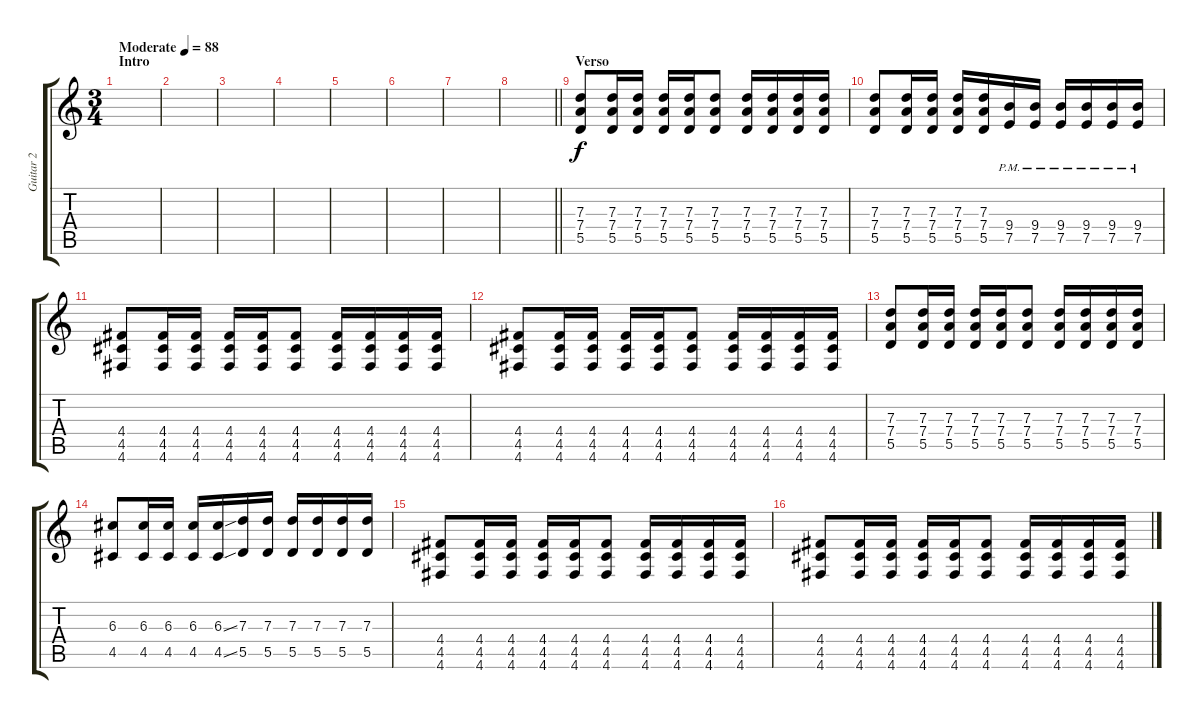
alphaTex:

\track ("Guitar 2" "Guitar 2") {instrument electricguitarjazz}
\staff {score tabs}
\tuning (E4 B3 G3 D3 A2 D2) {hide}
\ts (3 4)
\section ("" "Intro")
\tempo (88 "Moderate")
\clef g2
\ks c
|
|
|
|
|
|
|
\barLineRight lightlight
|
\section ("" "Verso")
(7.3 7.4 5.5).8{instrument overdrivenguitar} (7.3 7.4 5.5).16 (7.3 7.4 5.5).16 (7.3 7.4 5.5).16 (7.3 7.4 5.5).16 (7.3 7.4 5.5).8 (7.3 7.4 5.5).16 (7.3 7.4 5.5).16 (7.3 7.4 5.5).16 (7.3 7.4 5.5).16 |
(7.3 7.4 5.5).8 (7.3 7.4 5.5).16 (7.3 7.4 5.5).16 (7.3 7.4 5.5).16 (7.3 7.4 5.5).16 (9.4{pm} 7.5{pm}).16 (9.4{pm} 7.5{pm}).16 (9.4{pm} 7.5{pm}).16 (9.4{pm} 7.5{pm}).16 (9.4{pm} 7.5{pm}).16 (9.4{pm} 7.5{pm}).16 |
(4.4 4.5 4.6).8 (4.4 4.5 4.6).16 (4.4 4.5 4.6).16 (4.4 4.5 4.6).16 (4.4 4.5 4.6).16 (4.4 4.5 4.6).8 (4.4 4.5 4.6).16 (4.4 4.5 4.6).16 (4.4 4.5 4.6).16 (4.4 4.5 4.6).16 |
(4.4 4.5 4.6).8 (4.4 4.5 4.6).16 (4.4 4.5 4.6).16 (4.4 4.5 4.6).16 (4.4 4.5 4.6).16 (4.4 4.5 4.6).8 (4.4 4.5 4.6).16 (4.4 4.5 4.6).16 (4.4 4.5 4.6).16 (4.4 4.5 4.6).16 |
(7.3 7.4 5.5).8 (7.3 7.4 5.5).16 (7.3 7.4 5.5).16 (7.3 7.4 5.5).16 (7.3 7.4 5.5).16 (7.3 7.4 5.5).8 (7.3 7.4 5.5).16 (7.3 7.4 5.5).16 (7.3 7.4 5.5).16 (7.3 7.4 5.5).16 |
(6.3 4.5).8 (6.3 4.5).16 (6.3 4.5).16 (6.3 4.5).16 (6.3{ss} 4.5{ss}).16 (7.3 5.5).16 (7.3 5.5).16 (7.3 5.5).16 (7.3 5.5).16 (7.3 5.5).16 (7.3 5.5).16 |
(4.4 4.5 4.6).8 (4.4 4.5 4.6).16 (4.4 4.5 4.6).16 (4.4 4.5 4.6).16 (4.4 4.5 4.6).16 (4.4 4.5 4.6).8 (4.4 4.5 4.6).16 (4.4 4.5 4.6).16 (4.4 4.5 4.6).16 (4.4 4.5 4.6).16 |
(4.4 4.5 4.6).8 (4.4 4.5 4.6).16 (4.4 4.5 4.6).16 (4.4 4.5 4.6).16 (4.4 4.5 4.6).16 (4.4 4.5 4.6).8 (4.4 4.5 4.6).16 (4.4 4.5 4.6).16 (4.4 4.5 4.6).16 (4.4 4.5 4.6).16
